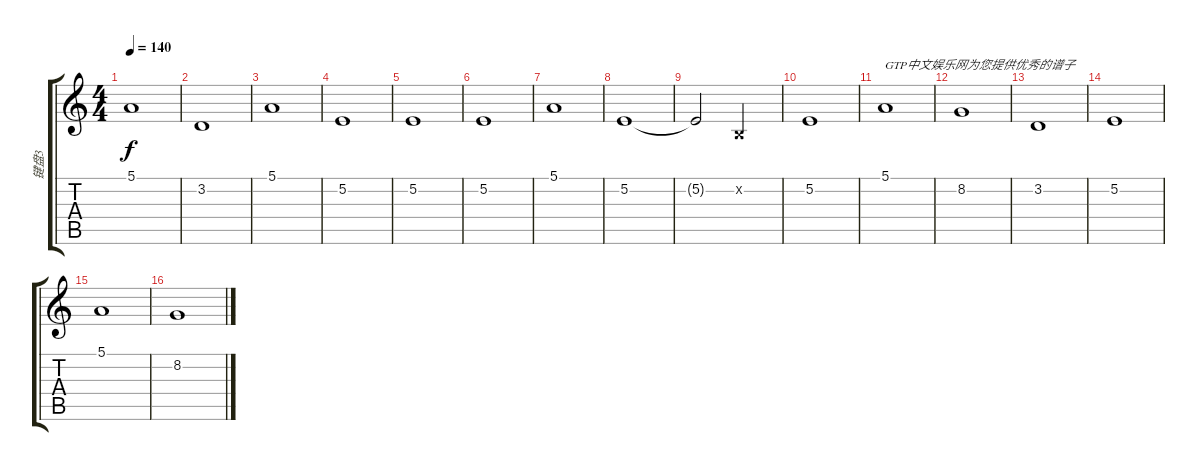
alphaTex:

\track ("键盘3" "键盘3") {instrument stringensemble2}
\staff {score tabs}
\tuning (E4 B3 G3 D3 A2 E2) {hide}
\ts (4 4)
\tempo 140
\clef g2
\ks c
5.1.1{dy f} |
3.2.1 |
5.1.1 |
5.2.1 |
5.2.1 |
5.2.1 |
5.1.1 |
5.2.1 |
5.2{t}.2 0.2{x}.2 |
5.2.1 |
5.1.1{txt "GTP中文娱乐网为您提供优秀的谱子"} |
8.2.1 |
3.2.1 |
5.2.1 |
5.1.1 |
8.2.1
